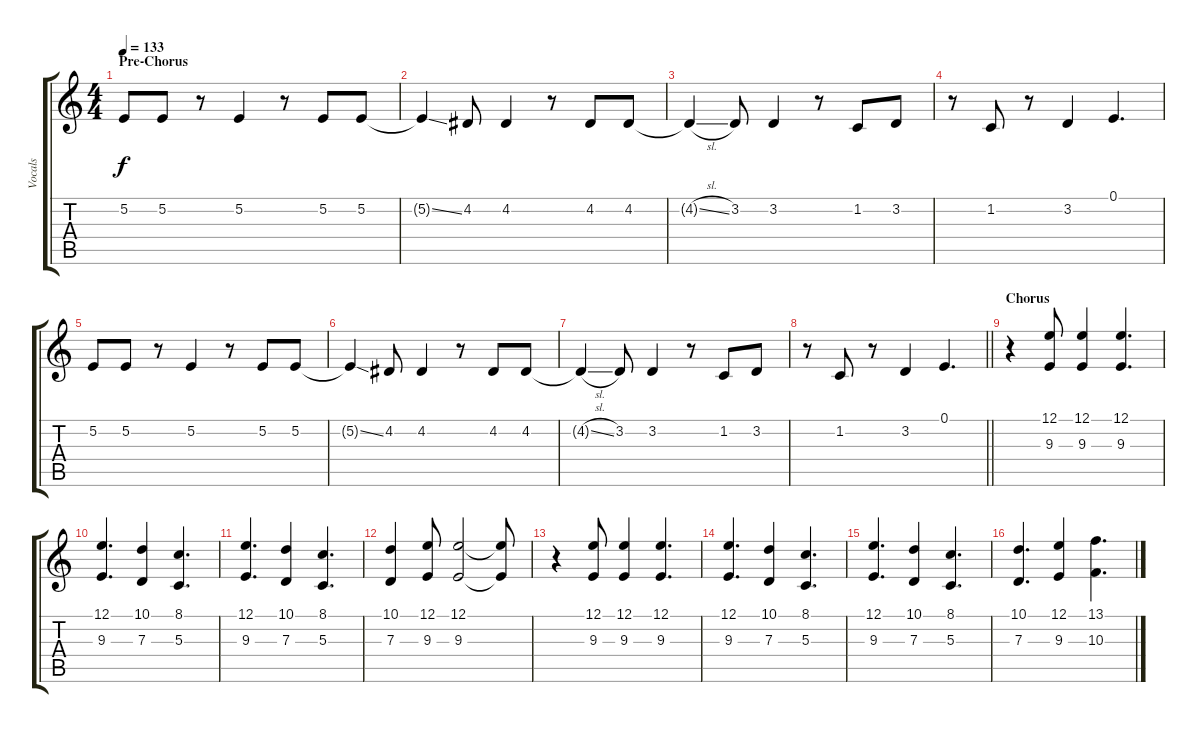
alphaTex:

\track ("Vocals" "Vocals") {instrument lead6voice}
\staff {score tabs}
\tuning (E4 B3 G3 D3 A2 E2) {hide}
\ts (4 4)
\section ("" "Pre-Chorus")
\tempo 133
\clef g2
\ks c
5.2.8{dy f} 5.2.8 r.8 5.2.4 r.8 5.2.8 5.2.8 |
5.2{ss t}.4 4.2.8 4.2.4 r.8 4.2.8 4.2.8 |
4.2{sl t}.4 3.2.8 3.2.4 r.8 1.2.8 3.2.8 |
r.8 1.2.8 r.8 3.2.4 0.1.4{d} |
5.2.8 5.2.8 r.8 5.2.4 r.8 5.2.8 5.2.8 |
5.2{ss t}.4 4.2.8 4.2.4 r.8 4.2.8 4.2.8 |
4.2{sl t}.4 3.2.8 3.2.4 r.8 1.2.8 3.2.8 |
\barLineRight lightlight
r.8 1.2.8 r.8 3.2.4 0.1.4{d} |
\section ("" "Chorus")
r.4 (12.1 9.3).8 (12.1 9.3).4 (12.1 9.3).4{d} |
(12.1 9.3).4{d} (10.1 7.3).4 (8.1 5.3).4{d} |
(12.1 9.3).4{d} (10.1 7.3).4 (8.1 5.3).4{d} |
(10.1 7.3).4 (12.1 9.3).8 (12.1 9.3).2 (12.1{t} 9.3{t}).8 |
r.4 (12.1 9.3).8 (12.1 9.3).4 (12.1 9.3).4{d} |
(12.1 9.3).4{d} (10.1 7.3).4 (8.1 5.3).4{d} |
(12.1 9.3).4{d} (10.1 7.3).4 (8.1 5.3).4{d} |
(10.1 7.3).4{d} (12.1 9.3).4 (13.1 10.3).4{d}
